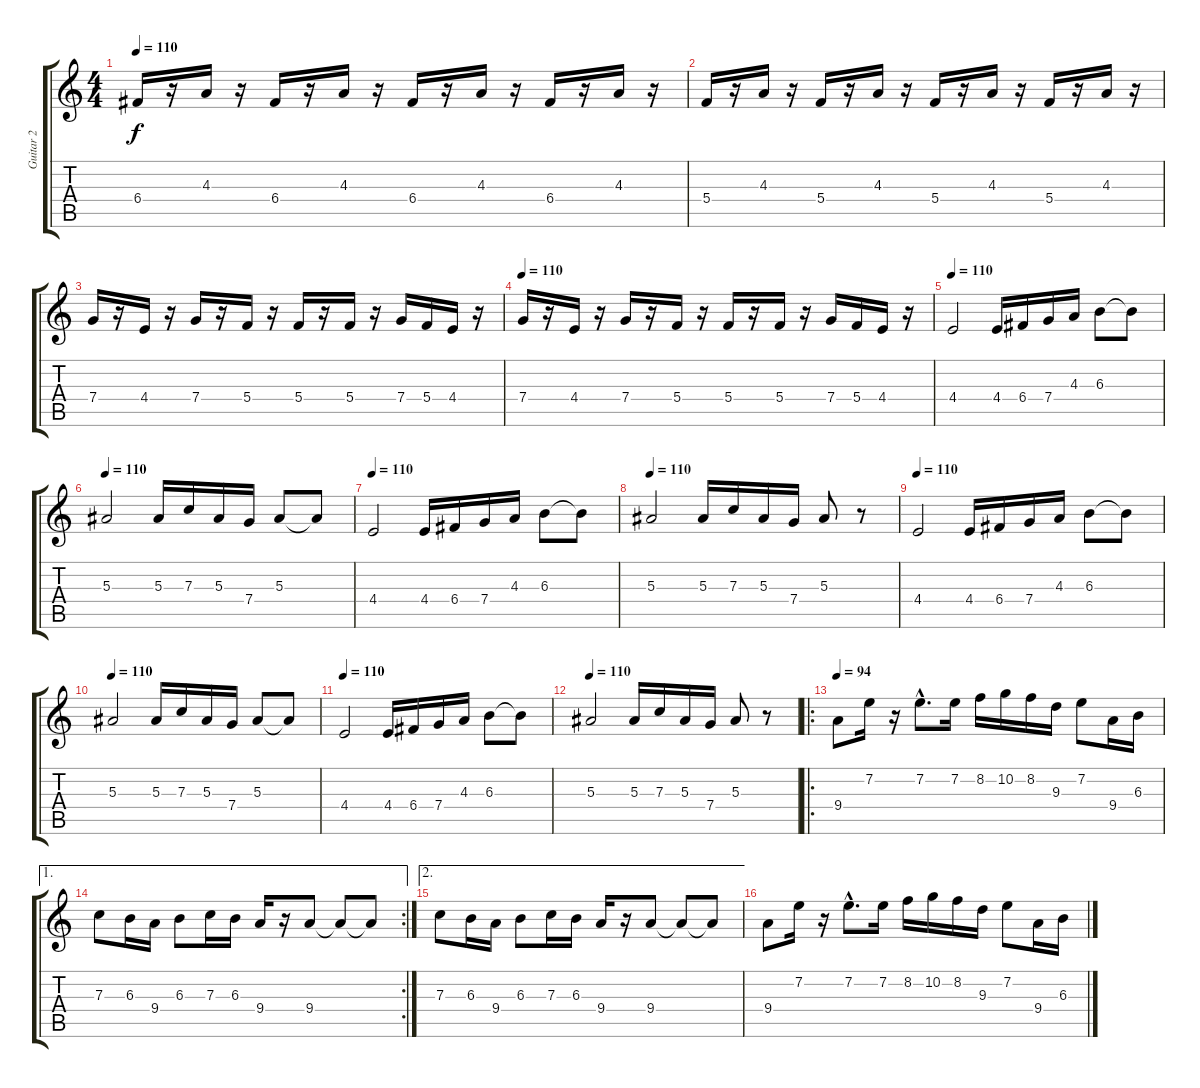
\track ("Guitar 2" "Guitar 2") {instrument distortionguitar}
\staff {score tabs}
\tuning (D4 A3 F3 C3 G2 D2) {hide}
\ts (4 4)
\tempo 110
\clef g2
\ks c
6.4.16{dy f} r.16 4.3.16 r.16 6.4.16 r.16 4.3.16 r.16 6.4.16 r.16 4.3.16 r.16 6.4.16 r.16 4.3.16 r.16 |
5.4.16 r.16 4.3.16 r.16 5.4.16 r.16 4.3.16 r.16 5.4.16 r.16 4.3.16 r.16 5.4.16 r.16 4.3.16 r.16 |
7.4.16 r.16 4.4.16 r.16 7.4.16 r.16 5.4.16 r.16 5.4.16 r.16 5.4.16 r.16 7.4.16 5.4.16 4.4.16 r.16 |
\tempo 110
7.4.16 r.16 4.4.16 r.16 7.4.16 r.16 5.4.16 r.16 5.4.16 r.16 5.4.16 r.16 7.4.16 5.4.16 4.4.16 r.16 |
\tempo 100
\tempo 110
4.4.2 4.4.16 6.4.16 7.4.16 4.3.16 6.3.8 6.3{t}.8 |
\tempo 110
5.3.2 5.3.16 7.3.16 5.3.16 7.4.16 5.3.8 5.3{t}.8 |
\tempo 100
\tempo 110
4.4.2 4.4.16 6.4.16 7.4.16 4.3.16 6.3.8 6.3{t}.8 |
\tempo 110
5.3.2 5.3.16 7.3.16 5.3.16 7.4.16 5.3.8 r.8 |
\tempo 110
4.4.2 4.4.16 6.4.16 7.4.16 4.3.16 6.3.8 6.3{t}.8 |
\tempo 110
5.3.2 5.3.16 7.3.16 5.3.16 7.4.16 5.3.8 5.3{t}.8 |
\tempo 110
4.4.2 4.4.16 6.4.16 7.4.16 4.3.16 6.3.8 6.3{t}.8 |
\tempo 110
5.3.2 5.3.16 7.3.16 5.3.16 7.4.16 5.3.8 r.8 |
\ro
\tempo 94
9.4.8 7.2.16 r.16 7.2{hac}.8{d} 7.2.16 8.2.16 10.2.16 8.2.16 9.3.16 7.2.8 9.4.16 6.3.16 |
\ae 1
\rc 2
7.3.8 6.3.16 9.4.16 6.3.8 7.3.16 6.3.16 9.4.16 r.16 9.4.8 9.4{t}.8 9.4{t}.8 |
\ae 2
7.3.8 6.3.16 9.4.16 6.3.8 7.3.16 6.3.16 9.4.16 r.16 9.4.8 9.4{t}.8 9.4{t}.8 |
9.4.8 7.2.16 r.16 7.2{hac}.8{d} 7.2.16 8.2.16 10.2.16 8.2.16 9.3.16 7.2.8 9.4.16 6.3.16
